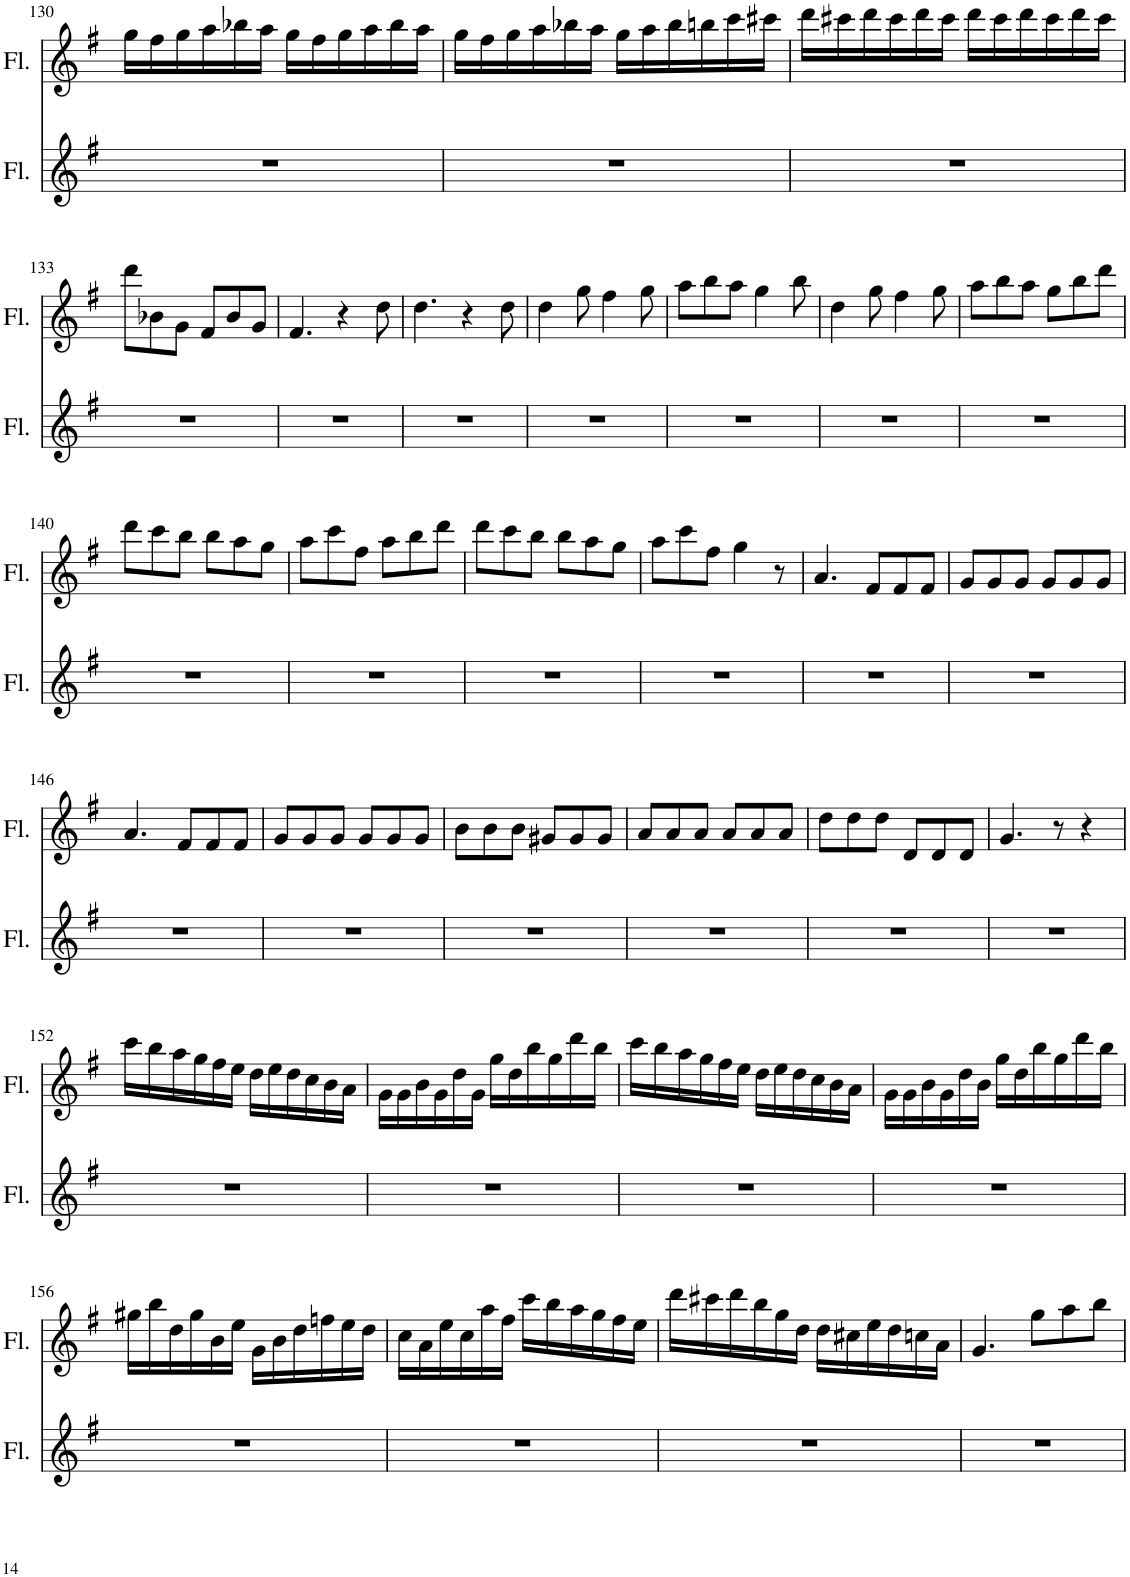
**kern	**kern
*part2	*part1
*staff2	*staff1
*I"Flöte	*I"Flöte
*I'Fl.	*I'Fl.
!!LO:PB:g=z
*clefG2	*clefG2
*k[f#]	*k[f#]
*M6/8	*M6/8
=130	=130
2.r	16gg\LL
.	16ff#\
.	16gg\
.	16aa\
.	16bb-X\
.	16aa\JJ
.	16gg\LL
.	16ff#\
.	16gg\
.	16aa\
.	16bb-\
.	16aa\JJ
=131	=131
2.r	16gg\LL
.	16ff#\
.	16gg\
.	16aa\
.	16bb-X\
.	16aa\JJ
.	16gg\LL
.	16aa\
.	16bb-\
.	16bbn\
.	16ccc\
.	16ccc#X\JJ
=132	=132
2.r	16ddd\LL
.	16ccc#X\
.	16ddd\
.	16ccc#\
.	16ddd\
.	16ccc#\JJ
.	16ddd\LL
.	16ccc#\
.	16ddd\
.	16ccc#\
.	16ddd\
.	16ccc#\JJ
!!LO:LB:g=z
=133	=133
2.r	8ddd\L
.	8b-X\
.	8g\J
.	8f#/L
.	8b-/
.	8g/J
=134	=134
2.r	4.f#/
.	4r
.	8dd\
=135	=135
2.r	4.dd\
.	4r
.	8dd\
=136	=136
2.r	4dd\
.	8gg\
.	4ff#\
.	8gg\
=137	=137
2.r	8aa\L
.	8bb\
.	8aa\J
.	4gg\
.	8bb\
=138	=138
2.r	4dd\
.	8gg\
.	4ff#\
.	8gg\
=139	=139
2.r	8aa\L
.	8bb\
.	8aa\J
.	8gg\L
.	8bb\
.	8ddd\J
!!LO:LB:g=z
=140	=140
2.r	8ddd\L
.	8ccc\
.	8bb\J
.	8bb\L
.	8aa\
.	8gg\J
=141	=141
2.r	8aa\L
.	8ccc\
.	8ff#\J
.	8aa\L
.	8bb\
.	8ddd\J
=142	=142
2.r	8ddd\L
.	8ccc\
.	8bb\J
.	8bb\L
.	8aa\
.	8gg\J
=143	=143
2.r	8aa\L
.	8ccc\
.	8ff#\J
.	4gg\
.	8r
=144	=144
2.r	4.a/
.	8f#/L
.	8f#/
.	8f#/J
=145	=145
2.r	8g/L
.	8g/
.	8g/J
.	8g/L
.	8g/
.	8g/J
!!LO:LB:g=z
=146	=146
2.r	4.a/
.	8f#/L
.	8f#/
.	8f#/J
=147	=147
2.r	8g/L
.	8g/
.	8g/J
.	8g/L
.	8g/
.	8g/J
=148	=148
2.r	8b\L
.	8b\
.	8b\J
.	8g#X/L
.	8g#/
.	8g#/J
=149	=149
2.r	8a/L
.	8a/
.	8a/J
.	8a/L
.	8a/
.	8a/J
=150	=150
2.r	8dd\L
.	8dd\
.	8dd\J
.	8d/L
.	8d/
.	8d/J
=151	=151
2.r	4.g/
.	8r
.	4r
!!LO:LB:g=z
=152	=152
2.r	16ccc\LL
.	16bb\
.	16aa\
.	16gg\
.	16ff#\
.	16ee\JJ
.	16dd\LL
.	16ee\
.	16dd\
.	16cc\
.	16b\
.	16a\JJ
=153	=153
2.r	16g\LL
.	16g\
.	16b\
.	16g\
.	16dd\
.	16g\JJ
.	16gg\LL
.	16dd\
.	16bb\
.	16gg\
.	16ddd\
.	16bb\JJ
=154	=154
2.r	16ccc\LL
.	16bb\
.	16aa\
.	16gg\
.	16ff#\
.	16ee\JJ
.	16dd\LL
.	16ee\
.	16dd\
.	16cc\
.	16b\
.	16a\JJ
=155	=155
2.r	16g\LL
.	16g\
.	16b\
.	16g\
.	16dd\
.	16b\JJ
.	16gg\LL
.	16dd\
.	16bb\
.	16gg\
.	16ddd\
.	16bb\JJ
!!LO:LB:g=z
=156	=156
2.r	16gg#X\LL
.	16bb\
.	16dd\
.	16gg#\
.	16b\
.	16ee\JJ
.	16g\LL
.	16b\
.	16dd\
.	16ffn\
.	16ee\
.	16dd\JJ
=157	=157
2.r	16cc\LL
.	16a\
.	16ee\
.	16cc\
.	16aa\
.	16ff#\JJ
.	16ccc\LL
.	16bb\
.	16aa\
.	16gg\
.	16ff#\
.	16ee\JJ
=158	=158
2.r	16ddd\LL
.	16ccc#X\
.	16ddd\
.	16bb\
.	16gg\
.	16dd\JJ
.	16dd\LL
.	16cc#X\
.	16ee\
.	16dd\
.	16ccn\
.	16a\JJ
=159	=159
2.r	4.g/
.	8gg\L
.	8aa\
.	8bb\J
=	=
*-	*-
